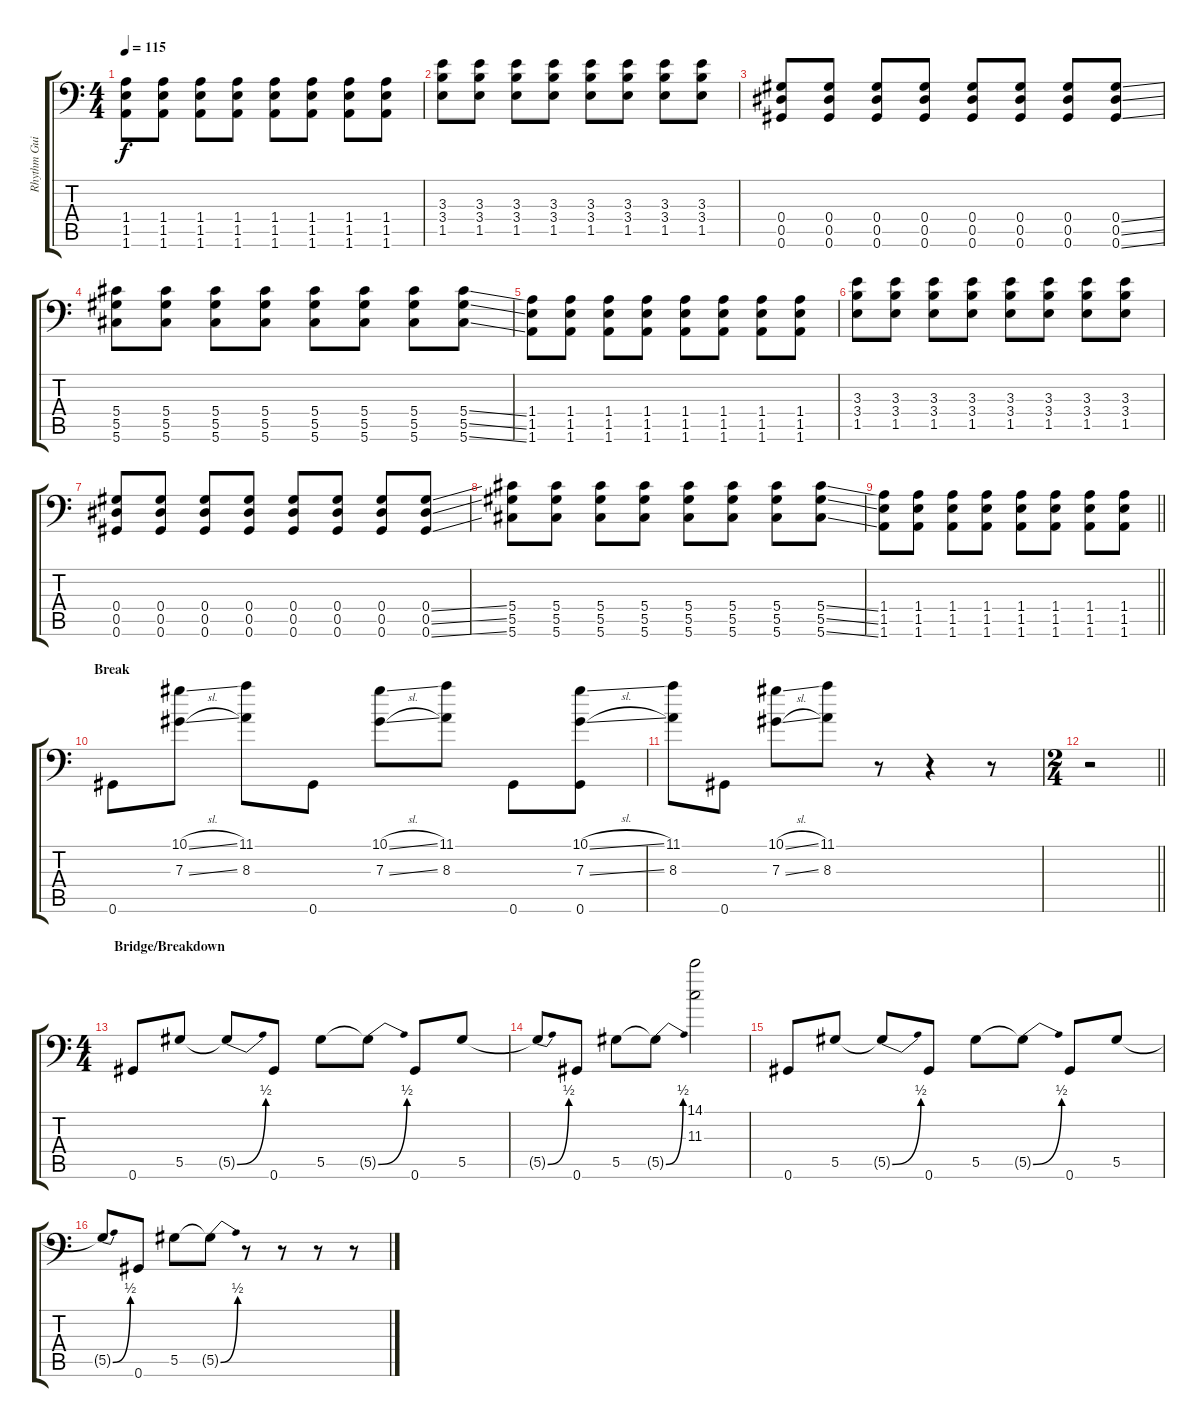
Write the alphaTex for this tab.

\track ("Rhythm Guitar" "Rhythm Gui") {instrument distortionguitar}
\staff {score tabs}
\tuning (Bb3 F3 Db3 Ab2 Eb2 Ab1) {hide}
\ts (4 4)
\tempo 115
\clef f4
\ks c
(1.4 1.5 1.6).8{dy f} (1.4 1.5 1.6).8 (1.4 1.5 1.6).8 (1.4 1.5 1.6).8 (1.4 1.5 1.6).8 (1.4 1.5 1.6).8 (1.4 1.5 1.6).8 (1.4 1.5 1.6).8 |
(3.3 3.4 1.5).8 (3.3 3.4 1.5).8 (3.3 3.4 1.5).8 (3.3 3.4 1.5).8 (3.3 3.4 1.5).8 (3.3 3.4 1.5).8 (3.3 3.4 1.5).8 (3.3 3.4 1.5).8 |
(0.4 0.5 0.6).8 (0.4 0.5 0.6).8 (0.4 0.5 0.6).8 (0.4 0.5 0.6).8 (0.4 0.5 0.6).8 (0.4 0.5 0.6).8 (0.4 0.5 0.6).8 (0.4{ss} 0.5{ss} 0.6{ss}).8 |
(5.4 5.5 5.6).8 (5.4 5.5 5.6).8 (5.4 5.5 5.6).8 (5.4 5.5 5.6).8 (5.4 5.5 5.6).8 (5.4 5.5 5.6).8 (5.4 5.5 5.6).8 (5.4{ss} 5.5{ss} 5.6{ss}).8 |
(1.4 1.5 1.6).8 (1.4 1.5 1.6).8 (1.4 1.5 1.6).8 (1.4 1.5 1.6).8 (1.4 1.5 1.6).8 (1.4 1.5 1.6).8 (1.4 1.5 1.6).8 (1.4 1.5 1.6).8 |
(3.3 3.4 1.5).8 (3.3 3.4 1.5).8 (3.3 3.4 1.5).8 (3.3 3.4 1.5).8 (3.3 3.4 1.5).8 (3.3 3.4 1.5).8 (3.3 3.4 1.5).8 (3.3 3.4 1.5).8 |
(0.4 0.5 0.6).8 (0.4 0.5 0.6).8 (0.4 0.5 0.6).8 (0.4 0.5 0.6).8 (0.4 0.5 0.6).8 (0.4 0.5 0.6).8 (0.4 0.5 0.6).8 (0.4{ss} 0.5{ss} 0.6{ss}).8 |
(5.4 5.5 5.6).8 (5.4 5.5 5.6).8 (5.4 5.5 5.6).8 (5.4 5.5 5.6).8 (5.4 5.5 5.6).8 (5.4 5.5 5.6).8 (5.4 5.5 5.6).8 (5.4{ss} 5.5{ss} 5.6{ss}).8 |
\barLineRight lightlight
(1.4 1.5 1.6).8 (1.4 1.5 1.6).8 (1.4 1.5 1.6).8 (1.4 1.5 1.6).8 (1.4 1.5 1.6).8 (1.4 1.5 1.6).8 (1.4 1.5 1.6).8 (1.4 1.5 1.6).8 |
\section ("" "Break")
0.6.8 (10.1{sl} 7.3{sl}).8 (11.1 8.3).8 0.6.8 (10.1{sl} 7.3{sl}).8 (11.1 8.3).8 0.6.8 (10.1{sl} 7.3{sl} 0.6).8 |
(11.1 8.3).8 0.6.8 (10.1{sl} 7.3{sl}).8 (11.1 8.3).8 r.8 r.4 r.8 |
\ts (2 4)
\barLineRight lightlight
r.2 |
\ts (4 4)
\section ("" "Bridge/Breakdown")
0.6.8 5.5.8 5.5{be (bend 0 0 60 2) t}.8 0.6.8 5.5.8 5.5{be (bend 0 0 60 2) t}.8 0.6.8 5.5.8 |
5.5{be (bend 0 0 60 2) t}.8 0.6.8 5.5.8 5.5{be (bend 0 0 60 2) t}.8 (14.1 11.3).2 |
0.6.8 5.5.8 5.5{be (bend 0 0 60 2) t}.8 0.6.8 5.5.8 5.5{be (bend 0 0 60 2) t}.8 0.6.8 5.5.8 |
5.5{be (bend 0 0 60 2) t}.8 0.6.8 5.5.8 5.5{be (bend 0 0 60 2) t}.8 r.8 r.8 r.8 r.8
